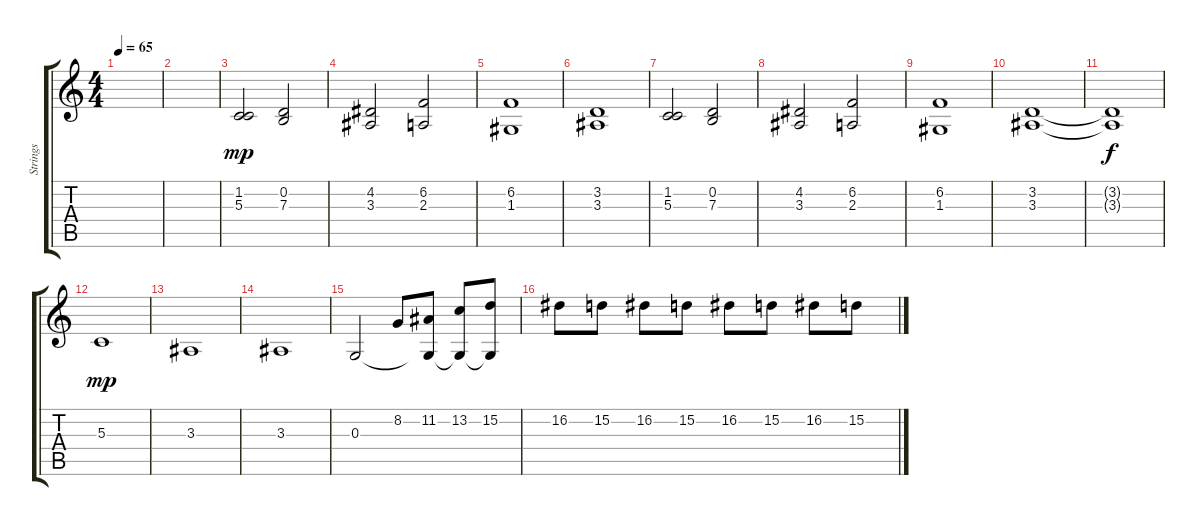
\track ("Strings" "Strings") {instrument stringensemble1}
\staff {score tabs}
\tuning (E4 B3 G3 D3 A2 E2) {hide}
\ts (4 4)
\tempo 65
\clef g2
\ks c
|
|
(1.2 5.3).2{dy mp instrument stringensemble2} (0.2 7.3).2 |
(4.2 3.3).2 (6.2 2.3).2 |
(6.2 1.3).1 |
(3.2 3.3).1 |
(1.2 5.3).2{instrument stringensemble2} (0.2 7.3).2 |
(4.2 3.3).2 (6.2 2.3).2 |
(6.2 1.3).1 |
(3.2 3.3).1 |
(3.2{t} 3.3{t}).1{dy f} |
5.3.1{dy mp} |
3.3.1 |
3.3.1 |
0.3.2 8.2.8{instrument stringensemble1} (11.2 0.3{t}).8 (13.2 0.3{t}).8 (15.2 0.3{t}).8 |
16.2.8 15.2.8 16.2.8 15.2.8 16.2.8 15.2.8 16.2.8 15.2.8
